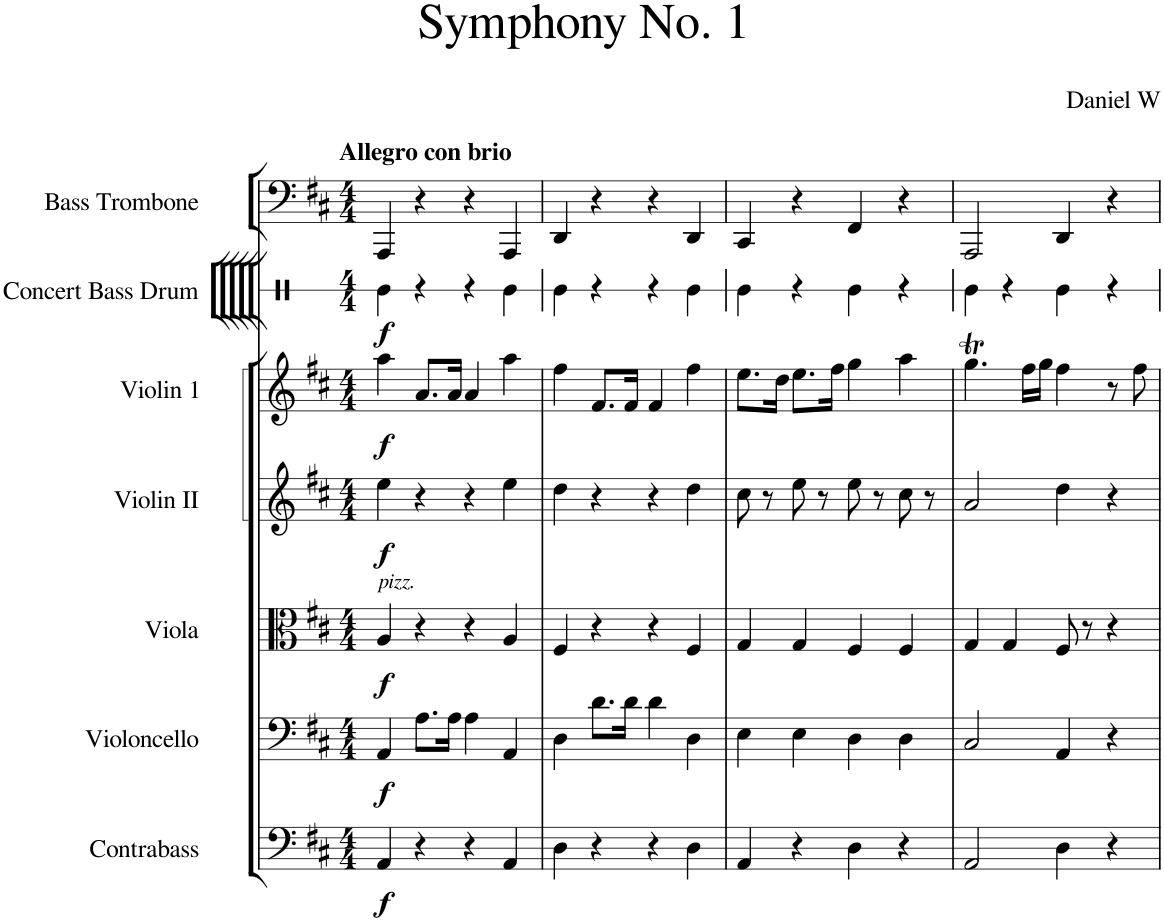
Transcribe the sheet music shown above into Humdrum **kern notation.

**kern	**dynam	**kern	**dynam	**kern	**dynam	**kern	**dynam	**kern	**dynam	**kern	**dynam	**kern
*part7	*part7	*part6	*part6	*part5	*part5	*part4	*part4	*part3	*part3	*part2	*part2	*part1
*staff7	*staff7	*staff6	*staff6	*staff5	*staff5	*staff4	*staff4	*staff3	*staff3	*staff2	*staff2	*staff1
*I"Contrabass	*	*I"Violoncello	*	*I"Viola	*	*I"Violin II	*	*I"Violin 1	*	*I"Concert Bass Drum	*	*I"Bass Trombone
*I'Cb.	*	*I'Vc.	*	*I'Vla.	*	*I'Vln. II	*	*I'Vln. 1	*	*I'Con. BD	*	*I'B. Tbn.
*	*	*	*	*	*	*	*	*	*	*stria1	*	*
*clefF4	*	*clefF4	*	*clefC3	*	*clefG2	*	*clefG2	*	*clefX	*	*clefF4
*Trd7c12	*	*	*	*	*	*	*	*	*	*	*	*
*k[f#c#]	*	*k[f#c#]	*	*k[f#c#]	*	*k[f#c#]	*	*k[f#c#]	*	*k[]	*	*k[f#c#]
*M4/4	*	*M4/4	*	*M4/4	*	*M4/4	*	*M4/4	*	*M4/4	*	*M4/4
=1	=1	=1	=1	=1	=1	=1	=1	=1	=1	=1	=1	=1
!	!	!	!	!	!	!	!	!	!	!	!	!LO:TX:a:B:t=Allegro con brio
!	!	!	!	!LO:TX:a:i:t=pizz.	!	!	!	!	!	!	!	!
!	!LO:DY:b	!	!LO:DY:b	!	!LO:DY:b	!	!LO:DY:b	!	!LO:DY:b	!	!LO:DY:b	!
4AA/	f	4AA/	f	4A/	f	4ee\	f	4aa\	f	4Re\	f	4AAA/
4r	.	8.A\L	.	4r	.	4r	.	8.a/L	.	4r	.	4r
.	.	16A\Jk	.	.	.	.	.	16a/Jk	.	.	.	.
4r	.	4A\	.	4r	.	4r	.	4a/	.	4r	.	4r
4AA/	.	4AA/	.	4A/	.	4ee\	.	4aa\	.	4Re\	.	4AAA/
=2	=2	=2	=2	=2	=2	=2	=2	=2	=2	=2	=2	=2
4D\	.	4D\	.	4F#/	.	4dd\	.	4ff#\	.	4Re\	.	4DD/
4r	.	8.d\L	.	4r	.	4r	.	8.f#/L	.	4r	.	4r
.	.	16d\Jk	.	.	.	.	.	16f#/Jk	.	.	.	.
4r	.	4d\	.	4r	.	4r	.	4f#/	.	4r	.	4r
4D\	.	4D\	.	4F#/	.	4dd\	.	4ff#\	.	4Re\	.	4DD/
=3	=3	=3	=3	=3	=3	=3	=3	=3	=3	=3	=3	=3
4AA/	.	4E\	.	4G/	.	8cc#\	.	8.ee\L	.	4Re\	.	4CC#/
.	.	.	.	.	.	8r	.	.	.	.	.	.
.	.	.	.	.	.	.	.	16dd\Jk	.	.	.	.
4r	.	4E\	.	4G/	.	8ee\	.	8.ee\L	.	4r	.	4r
.	.	.	.	.	.	8r	.	.	.	.	.	.
.	.	.	.	.	.	.	.	16ff#\Jk	.	.	.	.
4D\	.	4D\	.	4F#/	.	8ee\	.	4gg\	.	4Re\	.	4FF#/
.	.	.	.	.	.	8r	.	.	.	.	.	.
4r	.	4D\	.	4F#/	.	8cc#\	.	4aa\	.	4r	.	4r
.	.	.	.	.	.	8r	.	.	.	.	.	.
=4	=4	=4	=4	=4	=4	=4	=4	=4	=4	=4	=4	=4
2AA/	.	2C#/	.	4G/	.	2a/	.	4.ggT\	.	4Re\	.	2AAA/
.	.	.	.	4G/	.	.	.	.	.	4r	.	.
.	.	.	.	.	.	.	.	16ff#\LL	.	.	.	.
.	.	.	.	.	.	.	.	16gg\JJ	.	.	.	.
4D\	.	4AA/	.	8F#/	.	4dd\	.	4ff#\	.	4Re\	.	4DD/
.	.	.	.	8r	.	.	.	.	.	.	.	.
4r	.	4r	.	4r	.	4r	.	8r	.	4r	.	4r
.	.	.	.	.	.	.	.	8ff#\	.	.	.	.
=	=	=	=	=	=	=	=	=	=	=	=	=
*-	*-	*-	*-	*-	*-	*-	*-	*-	*-	*-	*-	*-
